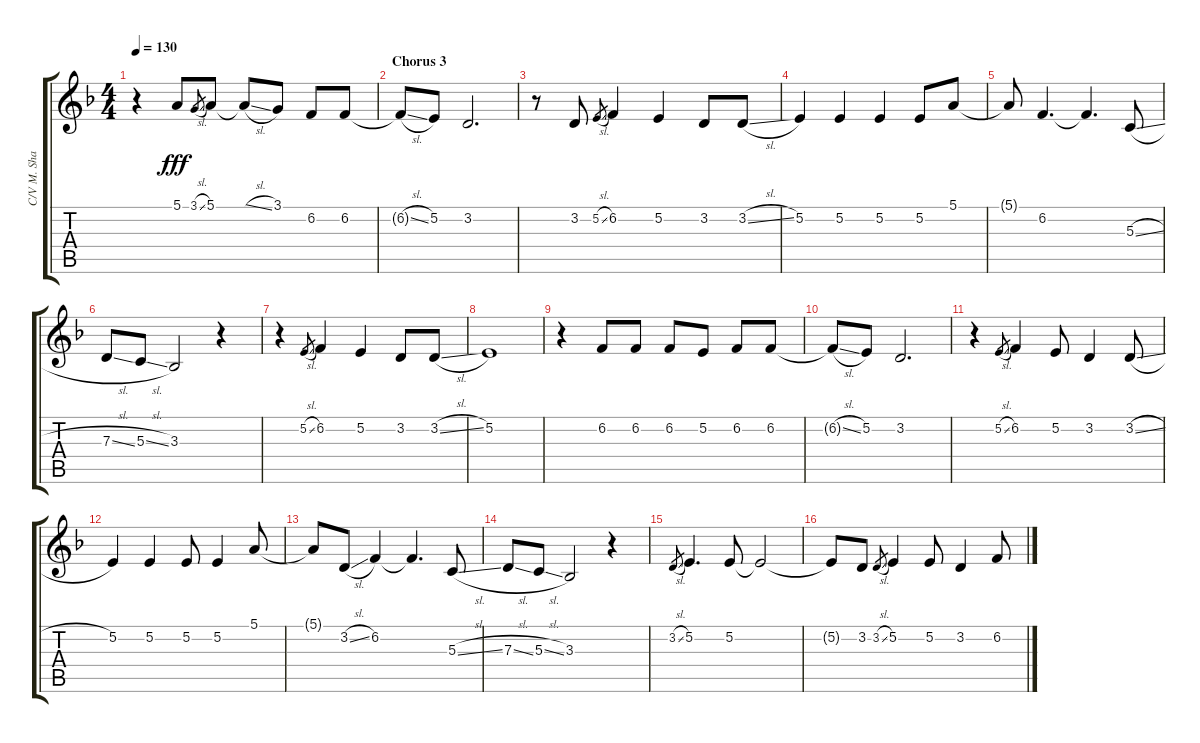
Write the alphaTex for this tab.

\track ("C/V M. Shadows" "C/V M. Sha") {instrument cello}
\staff {score tabs}
\tuning (E4 B3 G3 D3 A2 D2) {hide}
\ts (4 4)
\tempo 130
\clef g2
\ks dminor
r.4{dy fff} 5.1.8 3.1{sl}.8{gr} 5.1.8 5.1{sl t}.8 3.1.8 6.2.8 6.2.8 |
\section ("" "Chorus 3")
6.2{sl t}.8 5.2.8 3.2.2{d} |
r.8 3.2.8 5.2{sl}.8{gr} 6.2.4 5.2.4 3.2.8 3.2{sl}.8 |
5.2.4 5.2.4 5.2.4 5.2.8 5.1.8 |
5.1{t}.8 6.2.4{d} 6.2{t}.4{d} 5.3{sl}.8 |
7.3{sl}.8 5.3{sl}.8 3.3.2 r.4 |
r.4 5.2{sl}.8{gr} 6.2.4 5.2.4 3.2.8 3.2{sl}.8 |
5.2.1 |
r.4 6.2.8 6.2.8 6.2.8 5.2.8 6.2.8 6.2.8 |
6.2{sl t}.8 5.2.8 3.2.2{d} |
r.4 5.2{sl}.8{gr} 6.2.4 5.2.8 3.2.4 3.2{sl}.8 |
5.2.4 5.2.4 5.2.8 5.2.4 5.1.8 |
5.1{t}.8 3.2{sl}.8 6.2.4 6.2{t}.4{d} 5.3{sl}.8 |
7.3{sl}.8 5.3{sl}.8 3.3.2 r.4 |
3.2{sl}.8{gr} 5.2.4{d} 5.2.8 5.2{t}.2 |
5.2{t}.8 3.2.8 3.2{sl}.8{gr} 5.2.4 5.2.8 3.2.4 6.2.8
